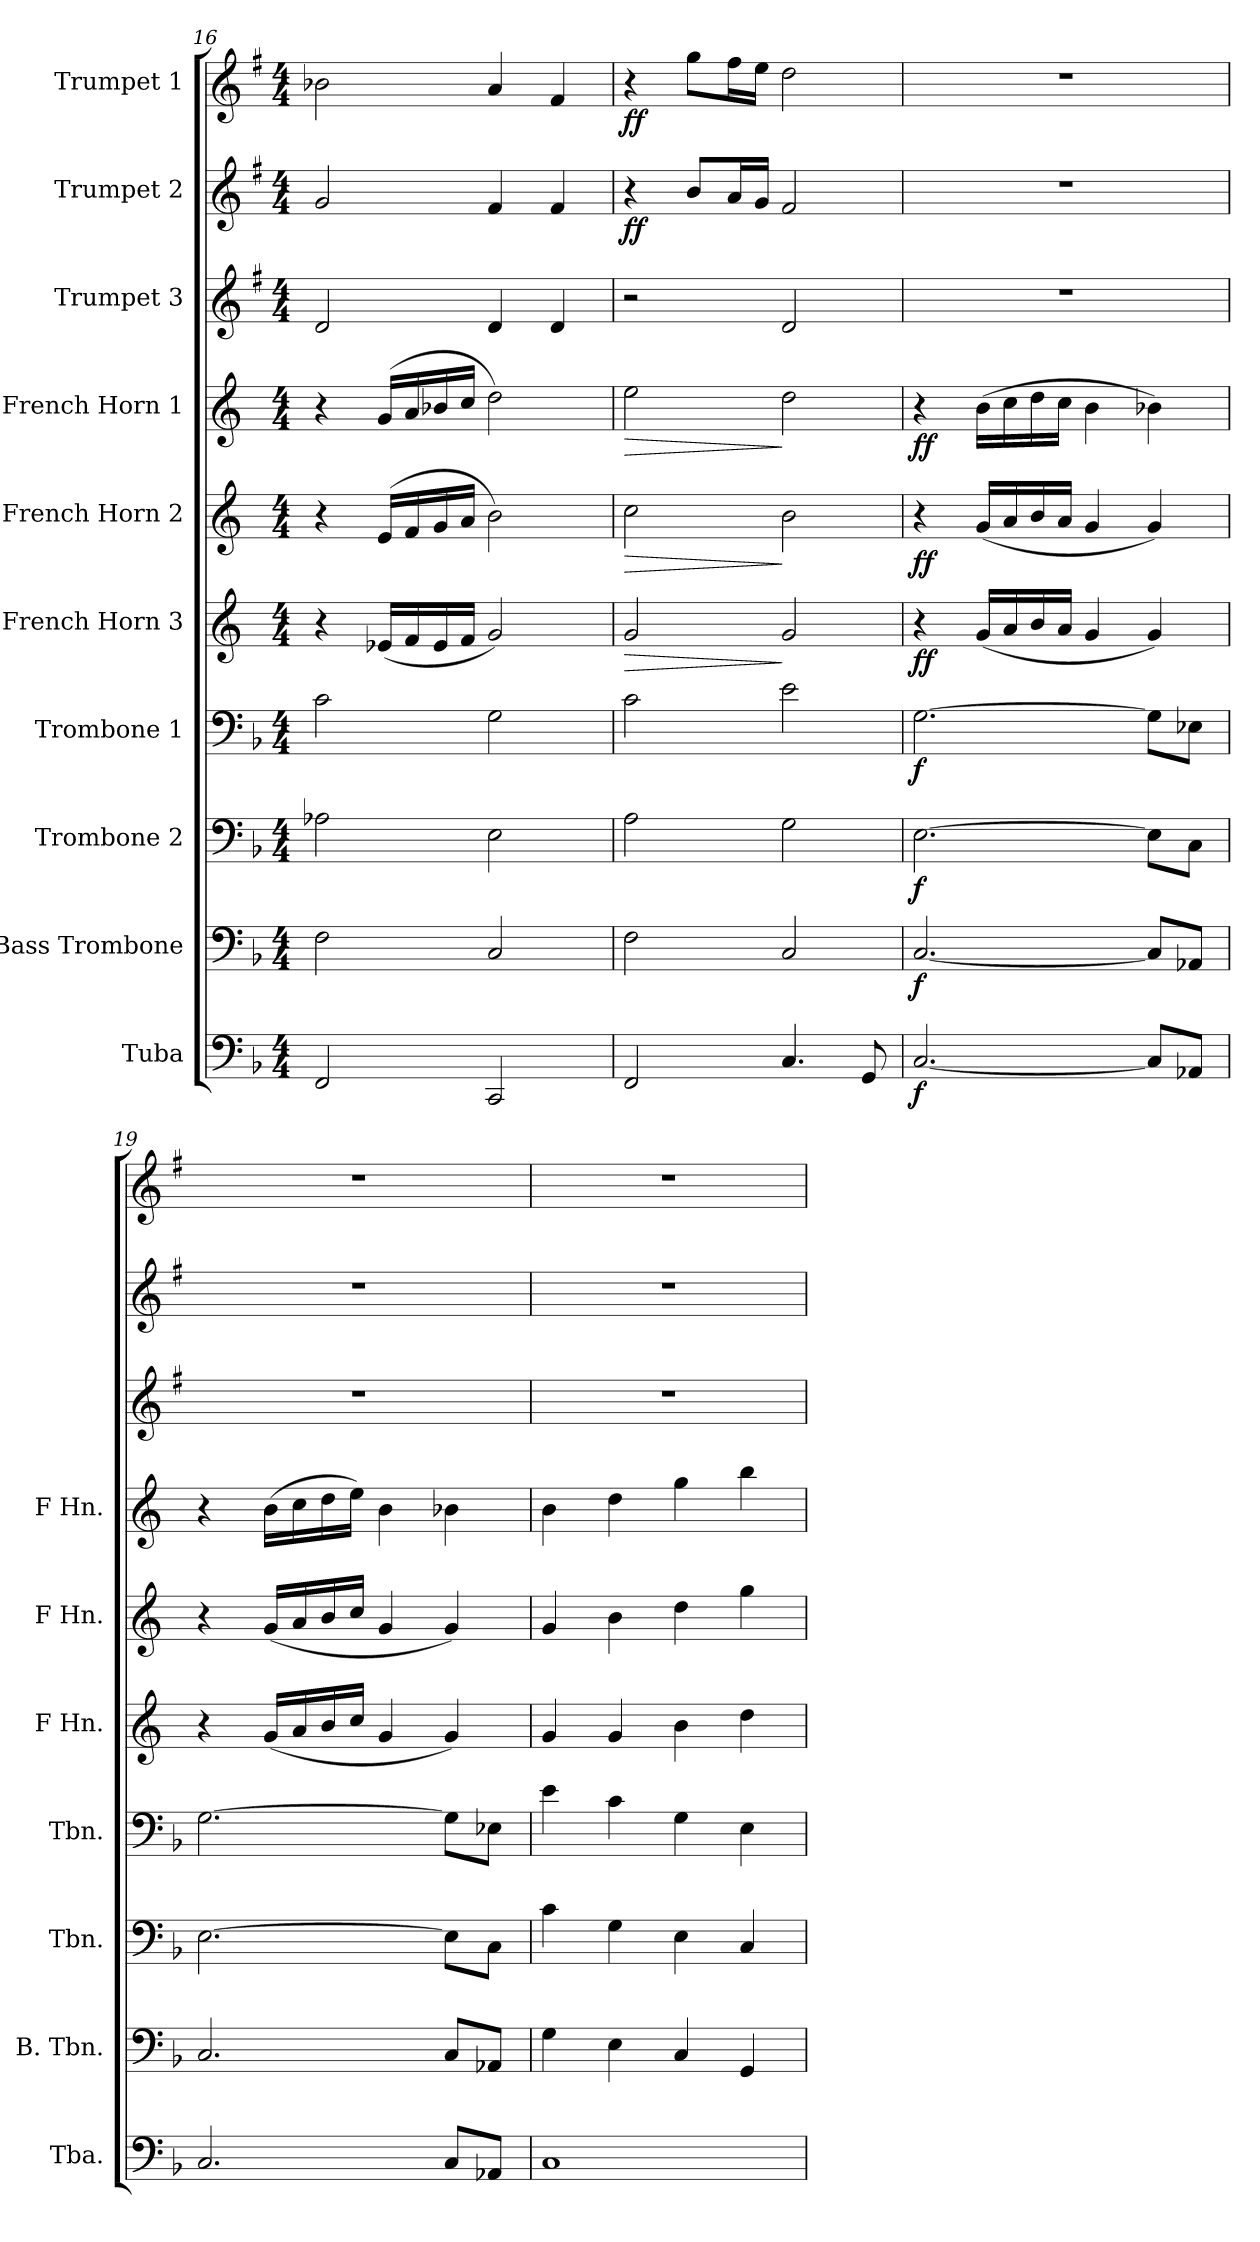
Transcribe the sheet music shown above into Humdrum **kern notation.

**kern	**dynam	**kern	**dynam	**kern	**dynam	**kern	**dynam	**kern	**dynam	**kern	**dynam	**kern	**dynam	**kern	**kern	**dynam	**kern	**dynam
*part10	*part10	*part9	*part9	*part8	*part8	*part7	*part7	*part6	*part6	*part5	*part5	*part4	*part4	*part3	*part2	*part2	*part1	*part1
*staff10	*staff10	*staff9	*staff9	*staff8	*staff8	*staff7	*staff7	*staff6	*staff6	*staff5	*staff5	*staff4	*staff4	*staff3	*staff2	*staff2	*staff1	*staff1
*I"Tuba	*	*I"Bass Trombone	*	*I"Trombone 2	*	*I"Trombone 1	*	*I"French Horn 3	*	*I"French Horn 2	*	*I"French Horn 1	*	*I"Trumpet 3	*I"Trumpet 2	*	*I"Trumpet 1	*
*I'Tba.	*	*I'B. Tbn.	*	*I'Tbn.	*	*I'Tbn.	*	*I'F Hn.	*	*I'F Hn.	*	*I'F Hn.	*	*	*	*	*	*
*clefF4	*	*clefF4	*	*clefF4	*	*clefF4	*	*clefG2	*	*clefG2	*	*clefG2	*	*clefG2	*clefG2	*	*clefG2	*
*	*	*	*	*	*	*	*	*ITrd4c7	*	*ITrd4c7	*	*ITrd4c7	*	*ITrd1c2	*ITrd1c2	*	*ITrd1c2	*
*k[b-]	*	*k[b-]	*	*k[b-]	*	*k[b-]	*	*k[b-]	*	*k[b-]	*	*k[b-]	*	*k[b-]	*k[b-]	*	*k[b-]	*
*M4/4	*	*M4/4	*	*M4/4	*	*M4/4	*	*M4/4	*	*M4/4	*	*M4/4	*	*M4/4	*M4/4	*	*M4/4	*
=16	=16	=16	=16	=16	=16	=16	=16	=16	=16	=16	=16	=16	=16	=16	=16	=16	=16	=16
2FF/	.	2F\	.	2A-X\	.	2c\	.	4r	.	4r	.	4r	.	2c/	2f/	.	2a-X\	.
.	.	.	.	.	.	.	.	(16A-X/LL	.	(16A/LL	.	(16c/LL	.	.	.	.	.	.
.	.	.	.	.	.	.	.	16B-/	.	16B-/	.	16d/	.	.	.	.	.	.
.	.	.	.	.	.	.	.	16A-/	.	16c/	.	16e-X/	.	.	.	.	.	.
.	.	.	.	.	.	.	.	16B-/JJ	.	16d/JJ	.	16f/JJ	.	.	.	.	.	.
2CC/	.	2C/	.	2E\	.	2G\	.	2c/)	.	2e\)	.	2g\)	.	4c/	4e/	.	4g/	.
.	.	.	.	.	.	.	.	.	.	.	.	.	.	4c/	4e/	.	4e/	.
=17	=17	=17	=17	=17	=17	=17	=17	=17	=17	=17	=17	=17	=17	=17	=17	=17	=17	=17
!	!	!	!	!	!	!	!	!	!LO:HP:b	!	!LO:HP:b	!	!LO:HP:b	!	!	!LO:DY:b	!	!LO:DY:b
2FF/	.	2F\	.	2A\	.	2c\	.	2c/	>	2f\	>	2a\	>	2r	4r	ff	4r	ff
.	.	.	.	.	.	.	.	.	.	.	.	.	.	.	8a/L	.	8ff\L	.
.	.	.	.	.	.	.	.	.	.	.	.	.	.	.	16g/L	.	16ee\L	.
.	.	.	.	.	.	.	.	.	.	.	.	.	.	.	16f/JJ	.	16dd\JJ	.
4.C/	.	2C/	.	2G\	.	2e\	.	2c/	]	2e\	]	2g\	]	2c/	2e/	.	2cc\	.
8GG/	.	.	.	.	.	.	.	.	.	.	.	.	.	.	.	.	.	.
=18	=18	=18	=18	=18	=18	=18	=18	=18	=18	=18	=18	=18	=18	=18	=18	=18	=18	=18
!	!LO:DY:b	!	!LO:DY:b	!	!LO:DY:b	!	!LO:DY:b	!	!LO:DY:b	!	!LO:DY:b	!	!LO:DY:b	!	!	!	!	!
[2.C/	f	[2.C/	f	[2.E\	f	[2.G\	f	4r	ff	4r	ff	4r	ff	1r	1r	.	1r	.
.	.	.	.	.	.	.	.	(16c/LL	.	(16c/LL	.	(16e\LL	.	.	.	.	.	.
.	.	.	.	.	.	.	.	16d/	.	16d/	.	16f\	.	.	.	.	.	.
.	.	.	.	.	.	.	.	16e/	.	16e/	.	16g\	.	.	.	.	.	.
.	.	.	.	.	.	.	.	16d/JJ	.	16d/JJ	.	16f\JJ	.	.	.	.	.	.
.	.	.	.	.	.	.	.	4c/	.	4c/	.	4e\	.	.	.	.	.	.
8C/L]	.	8C/L]	.	8E\L]	.	8G\L]	.	4c/)	.	4c/)	.	4e-X\)	.	.	.	.	.	.
8AA-X/J	.	8AA-X/J	.	8C\J	.	8E-X\J	.	.	.	.	.	.	.	.	.	.	.	.
!!LO:PB:g=z
=19	=19	=19	=19	=19	=19	=19	=19	=19	=19	=19	=19	=19	=19	=19	=19	=19	=19	=19
2.C/	.	2.C/	.	[2.E\	.	[2.G\	.	4r	.	4r	.	4r	.	1r	1r	.	1r	.
.	.	.	.	.	.	.	.	(16c/LL	.	(16c/LL	.	(16e\LL	.	.	.	.	.	.
.	.	.	.	.	.	.	.	16d/	.	16d/	.	16f\	.	.	.	.	.	.
.	.	.	.	.	.	.	.	16e/	.	16e/	.	16g\	.	.	.	.	.	.
.	.	.	.	.	.	.	.	16f/JJ	.	16f/JJ	.	16a\JJ)	.	.	.	.	.	.
.	.	.	.	.	.	.	.	4c/	.	4c/	.	4e\	.	.	.	.	.	.
8C/L	.	8C/L	.	8E\L]	.	8G\L]	.	4c/)	.	4c/)	.	4e-X\	.	.	.	.	.	.
8AA-X/J	.	8AA-X/J	.	8C\J	.	8E-X\J	.	.	.	.	.	.	.	.	.	.	.	.
=20	=20	=20	=20	=20	=20	=20	=20	=20	=20	=20	=20	=20	=20	=20	=20	=20	=20	=20
1C	.	4G\	.	4c\	.	4e\	.	4c/	.	4c/	.	4e\	.	1r	1r	.	1r	.
.	.	4E\	.	4G\	.	4c\	.	4c/	.	4e\	.	4g\	.	.	.	.	.	.
.	.	4C/	.	4E\	.	4G\	.	4e\	.	4g\	.	4cc\	.	.	.	.	.	.
.	.	4GG/	.	4C/	.	4E\	.	4g\	.	4cc\	.	4ee\	.	.	.	.	.	.
=	=	=	=	=	=	=	=	=	=	=	=	=	=	=	=	=	=	=
*-	*-	*-	*-	*-	*-	*-	*-	*-	*-	*-	*-	*-	*-	*-	*-	*-	*-	*-
